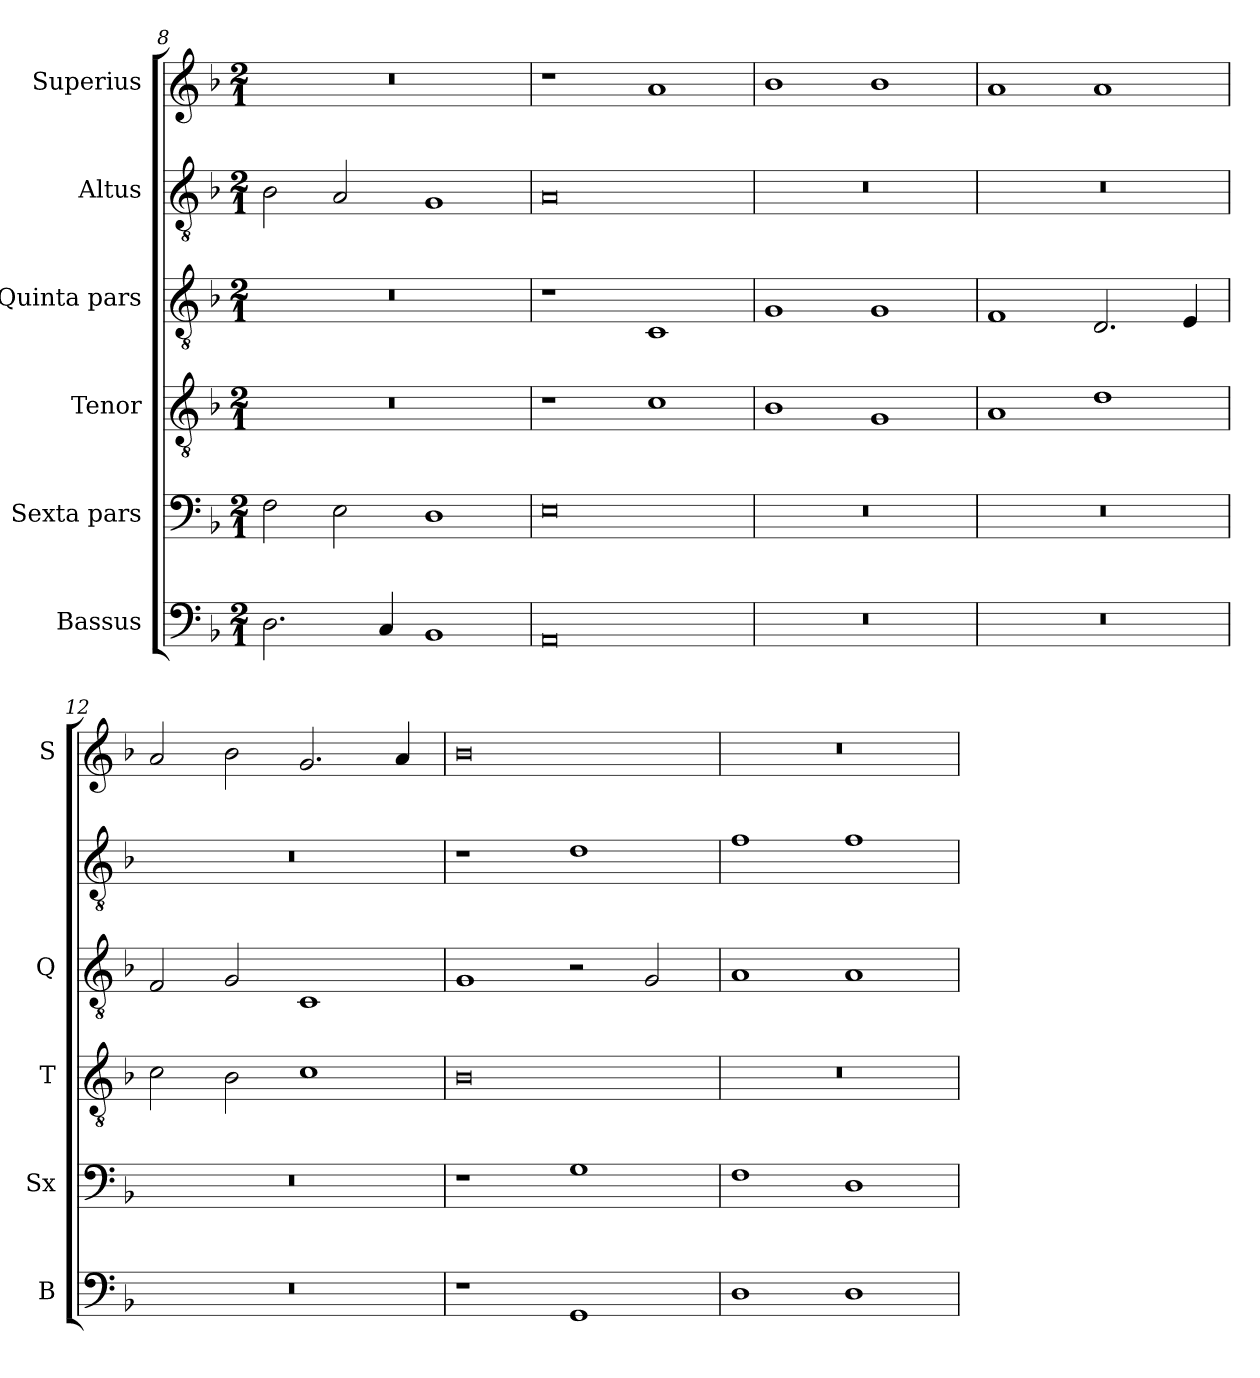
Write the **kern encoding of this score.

**kern	**kern	**kern	**kern	**kern	**kern
*part6	*part5	*part4	*part3	*part2	*part1
*staff6	*staff5	*staff4	*staff3	*staff2	*staff1
*I"Bassus	*I"Sexta pars	*I"Tenor	*I"Quinta pars	*I"Altus	*I"Superius
*I'B	*I'Sx	*I'T	*I'Q	*	*I'S
*clefF4	*clefF4	*clefGv2	*clefGv2	*clefGv2	*clefG2
*k[b-]	*k[b-]	*k[b-]	*k[b-]	*k[b-]	*k[b-]
*M2/1	*M2/1	*M2/1	*M2/1	*M2/1	*M2/1
=8	=8	=8	=8	=8	=8
2.D\	2F\	0r	0r	2B-\	0r
.	2E\	.	.	2A/	.
4C/	.	.	.	.	.
1BB-	1D	.	.	1G	.
=9	=9	=9	=9	=9	=9
0AA	0E	1r	1r	0A	1r
.	.	1c	1C	.	1a
=10	=10	=10	=10	=10	=10
0r	0r	1B-	1G	0r	1b-
.	.	1G	1G	.	1b-
=11	=11	=11	=11	=11	=11
0r	0r	1A	1F	0r	1a
.	.	1d	2.D/	.	1a
.	.	.	4E/	.	.
=12	=12	=12	=12	=12	=12
0r	0r	2c\	2F/	0r	2a/
.	.	2B-\	2G/	.	2b-\
.	.	1c	1C	.	2.g/
.	.	.	.	.	4a/
=13	=13	=13	=13	=13	=13
1r	1r	0B-	1G	1r	0b-
1GG	1G	.	2r	1d	.
.	.	.	2G/	.	.
=14	=14	=14	=14	=14	=14
1D	1F	0r	1A	1f	0r
1D	1D	.	1A	1f	.
=	=	=	=	=	=
*-	*-	*-	*-	*-	*-
